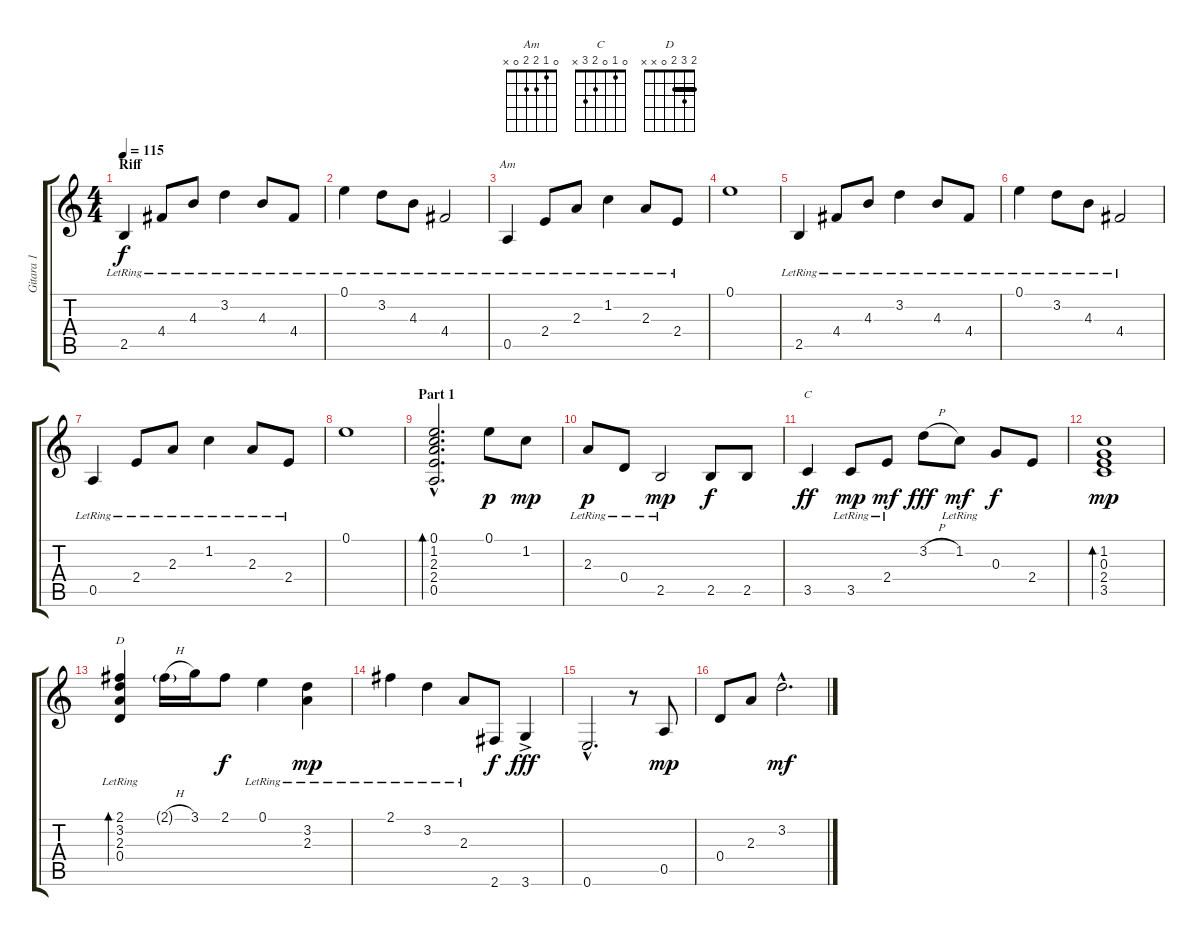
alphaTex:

\track ("Gitara 1" "Gitara 1") {instrument acousticguitarsteel}
\staff {score tabs}
\tuning (E4 B3 G3 D3 A2 E2) {hide}
\chord ("Am" 0 1 2 2 0 x)
\chord ("C" 0 1 0 2 3 x)
\chord ("D" 2 3 2 0 x x) {barre 2}
\ts (4 4)
\section ("" "Riff")
\tempo 115
\clef g2
\ks c
2.5{lr}.4{dy f instrument acousticguitarsteel} 4.4{lr}.8 4.3{lr}.8 3.2{lr}.4 4.3{lr}.8 4.4{lr}.8 |
0.1{lr}.4 3.2{lr}.8 4.3{lr}.8 4.4{lr}.2 |
0.5{lr}.4{ch "Am"} 2.4{lr}.8 2.3{lr}.8 1.2{lr}.4 2.3{lr}.8 2.4{lr}.8 |
0.1.1 |
2.5{lr}.4 4.4{lr}.8 4.3{lr}.8 3.2{lr}.4 4.3{lr}.8 4.4{lr}.8 |
0.1{lr}.4 3.2{lr}.8 4.3{lr}.8 4.4{lr}.2 |
0.5{lr}.4 2.4{lr}.8 2.3{lr}.8 1.2{lr}.4 2.3{lr}.8 2.4{lr}.8 |
0.1.1 |
\section ("" "Part 1")
(0.1{hac} 1.2{hac} 2.3{hac} 2.4{hac} 0.5{hac}).2{d bd 240} 0.1.8{dy p} 1.2.8{dy mp} |
2.3{lr}.8{dy p} 0.4{lr}.8 2.5{lr}.2{dy mp} 2.5.8{dy f} 2.5.8 |
3.5.4{ch "C" dy ff} 3.5{lr}.8{dy mp} 2.4{lr}.8{dy mf} 3.2{h}.8{dy fff} 1.2{lr}.8{dy mf} 0.3.8{dy f} 2.4.8 |
(1.2 0.3 2.4 3.5).1{bd 120 dy mp} |
(2.1 3.2 2.3 0.4{lr}).4{bd 60 ch "D"} 2.1{h g}.16 3.1.16 2.1.8{dy f} 0.1{lr}.4 (3.2{lr} 2.3{lr}).4{dy mp} |
2.1{lr}.4 3.2{lr}.4 2.3{lr}.8 2.6.8{dy f} 3.6{ac}.4{dy fff} |
0.6{hac}.2{d} r.8 0.5.8{dy mp} |
0.4.8 2.3.8 3.2{hac}.2{d dy mf}
